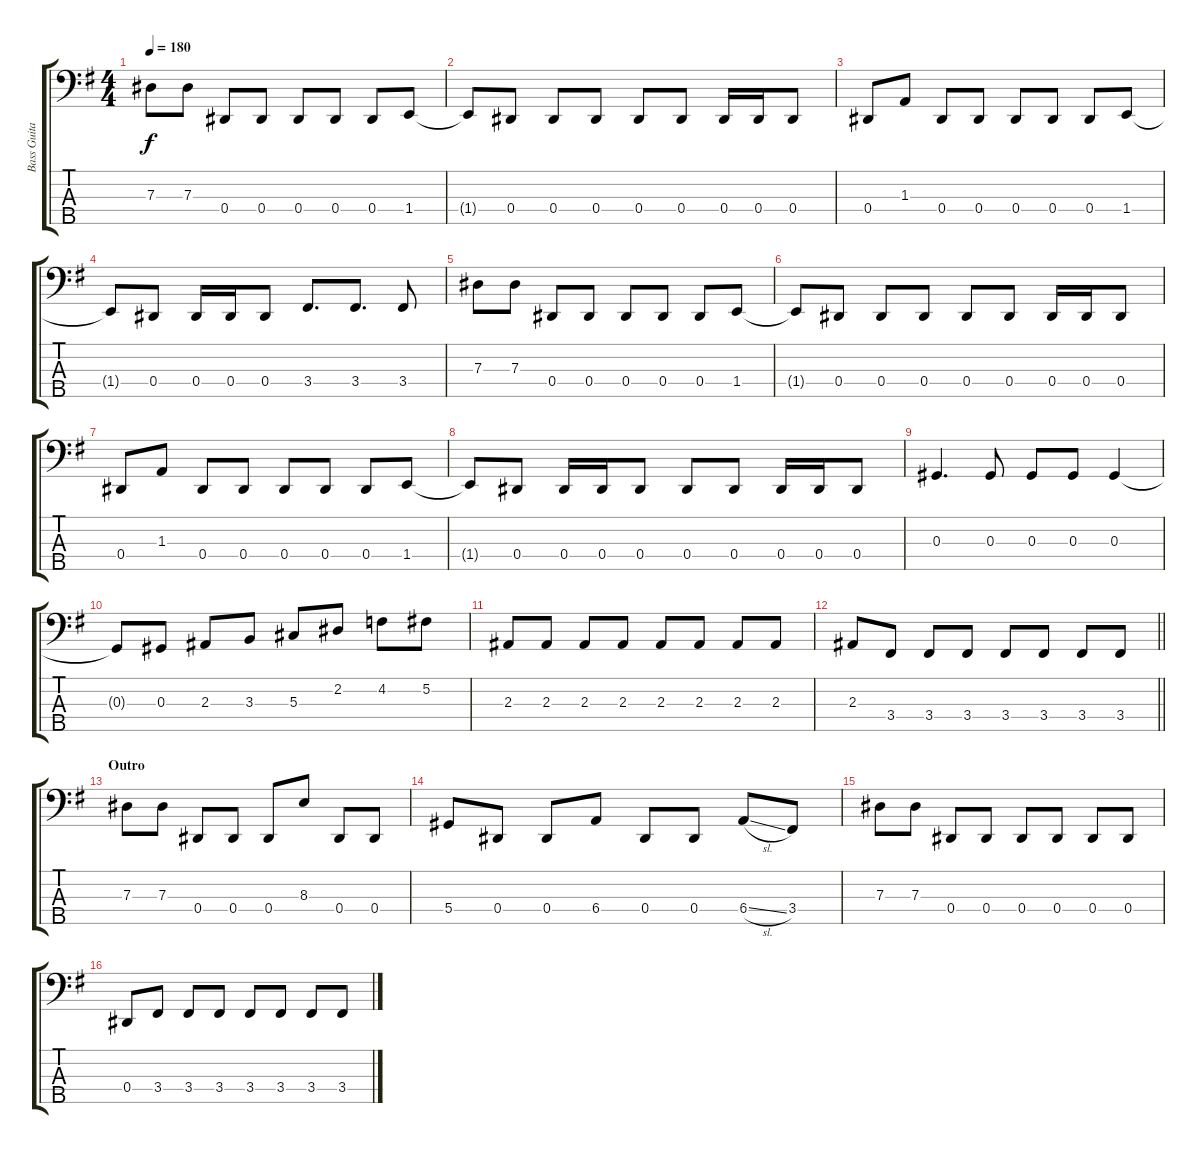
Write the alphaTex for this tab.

\track ("Bass Guitar" "Bass Guita") {instrument electricbassfinger}
\staff {score tabs}
\tuning (Gb2 Db2 Ab1 Eb1 Bb0) {hide}
\ts (4 4)
\tempo 180
\clef f4
\ks g
7.3.8{dy f} 7.3.8 0.4.8 0.4.8 0.4.8 0.4.8 0.4.8 1.4.8 |
1.4{t}.8 0.4.8 0.4.8 0.4.8 0.4.8 0.4.8 0.4.16 0.4.16 0.4.8 |
0.4.8 1.3.8 0.4.8 0.4.8 0.4.8 0.4.8 0.4.8 1.4.8 |
1.4{t}.8 0.4.8 0.4.16 0.4.16 0.4.8 3.4.8{d} 3.4.8{d} 3.4.8 |
7.3.8 7.3.8 0.4.8 0.4.8 0.4.8 0.4.8 0.4.8 1.4.8 |
1.4{t}.8 0.4.8 0.4.8 0.4.8 0.4.8 0.4.8 0.4.16 0.4.16 0.4.8 |
0.4.8 1.3.8 0.4.8 0.4.8 0.4.8 0.4.8 0.4.8 1.4.8 |
1.4{t}.8 0.4.8 0.4.16 0.4.16 0.4.8 0.4.8 0.4.8 0.4.16 0.4.16 0.4.8 |
0.3.4{d} 0.3.8 0.3.8 0.3.8 0.3.4 |
0.3{t}.8 0.3.8 2.3.8 3.3.8 5.3.8 2.2.8 4.2.8 5.2.8 |
2.3.8 2.3.8 2.3.8 2.3.8 2.3.8 2.3.8 2.3.8 2.3.8 |
\barLineRight lightlight
2.3.8 3.4.8 3.4.8 3.4.8 3.4.8 3.4.8 3.4.8 3.4.8 |
\section ("" "Outro")
7.3.8 7.3.8 0.4.8 0.4.8 0.4.8 8.3.8 0.4.8 0.4.8 |
5.4.8 0.4.8 0.4.8 6.4.8 0.4.8 0.4.8 6.4{sl}.8 3.4.8 |
7.3.8 7.3.8 0.4.8 0.4.8 0.4.8 0.4.8 0.4.8 0.4.8 |
0.4.8 3.4.8 3.4.8 3.4.8 3.4.8 3.4.8 3.4.8 3.4.8
